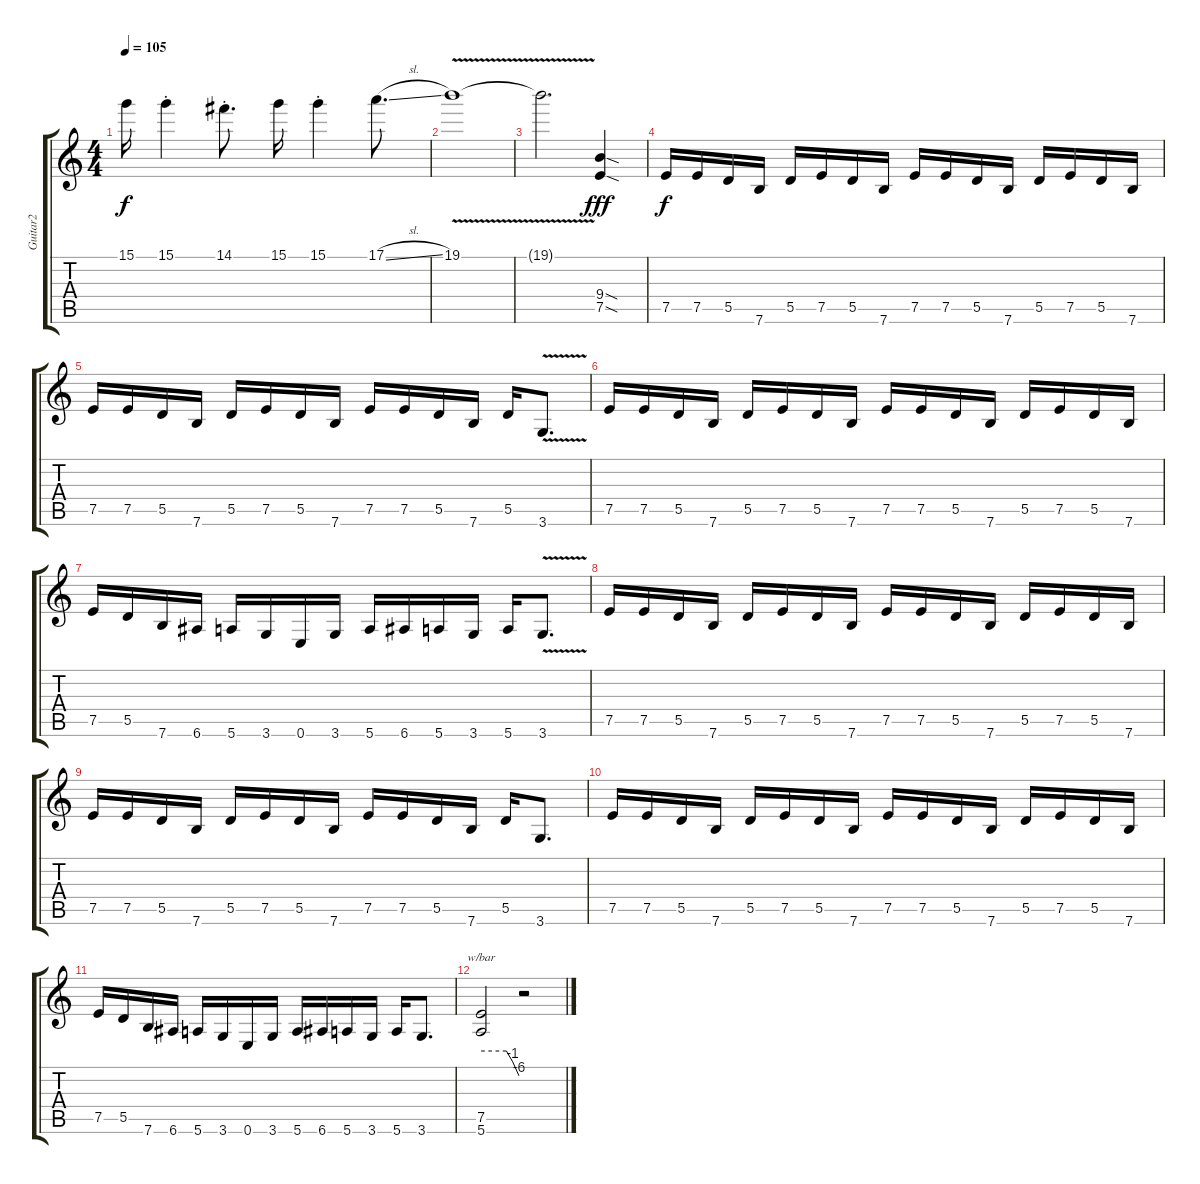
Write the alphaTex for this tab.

\track ("Guitar2" "Guitar2") {instrument distortionguitar}
\staff {score tabs}
\tuning (E4 B3 G3 D3 A2 E2) {hide}
\ts (4 4)
\tempo 105
\clef g2
\ks c
15.1.16{dy f} 15.1{st}.4 14.1{st}.8{d} 15.1.16 15.1{st}.4 17.1{sl}.8{d} |
19.1{v}.1 |
19.1{t}.2{d} (9.4{sod} 7.5{sod}).4{dy fff} |
7.5.16{dy f} 7.5.16 5.5.16 7.6.16 5.5.16 7.5.16 5.5.16 7.6.16 7.5.16 7.5.16 5.5.16 7.6.16 5.5.16 7.5.16 5.5.16 7.6.16 |
7.5.16 7.5.16 5.5.16 7.6.16 5.5.16 7.5.16 5.5.16 7.6.16 7.5.16 7.5.16 5.5.16 7.6.16 5.5.16 3.6{v}.8{d} |
7.5.16 7.5.16 5.5.16 7.6.16 5.5.16 7.5.16 5.5.16 7.6.16 7.5.16 7.5.16 5.5.16 7.6.16 5.5.16 7.5.16 5.5.16 7.6.16 |
7.5.16 5.5.16 7.6.16 6.6.16 5.6.16 3.6.16 0.6.16 3.6.16 5.6.16 6.6.16 5.6.16 3.6.16 5.6.16 3.6{v}.8{d} |
7.5.16 7.5.16 5.5.16 7.6.16 5.5.16 7.5.16 5.5.16 7.6.16 7.5.16 7.5.16 5.5.16 7.6.16 5.5.16 7.5.16 5.5.16 7.6.16 |
7.5.16 7.5.16 5.5.16 7.6.16 5.5.16 7.5.16 5.5.16 7.6.16 7.5.16 7.5.16 5.5.16 7.6.16 5.5.16 3.6.8{d} |
7.5.16 7.5.16 5.5.16 7.6.16 5.5.16 7.5.16 5.5.16 7.6.16 7.5.16 7.5.16 5.5.16 7.6.16 5.5.16 7.5.16 5.5.16 7.6.16 |
7.5.16 5.5.16 7.6.16 6.6.16 5.6.16 3.6.16 0.6.16 3.6.16 5.6.16 6.6.16 5.6.16 3.6.16 5.6.16 3.6.8{d} |
(7.5 5.6).2{tbe (custom default 0 0 40 0 50 -4 60 -24)} r.2
